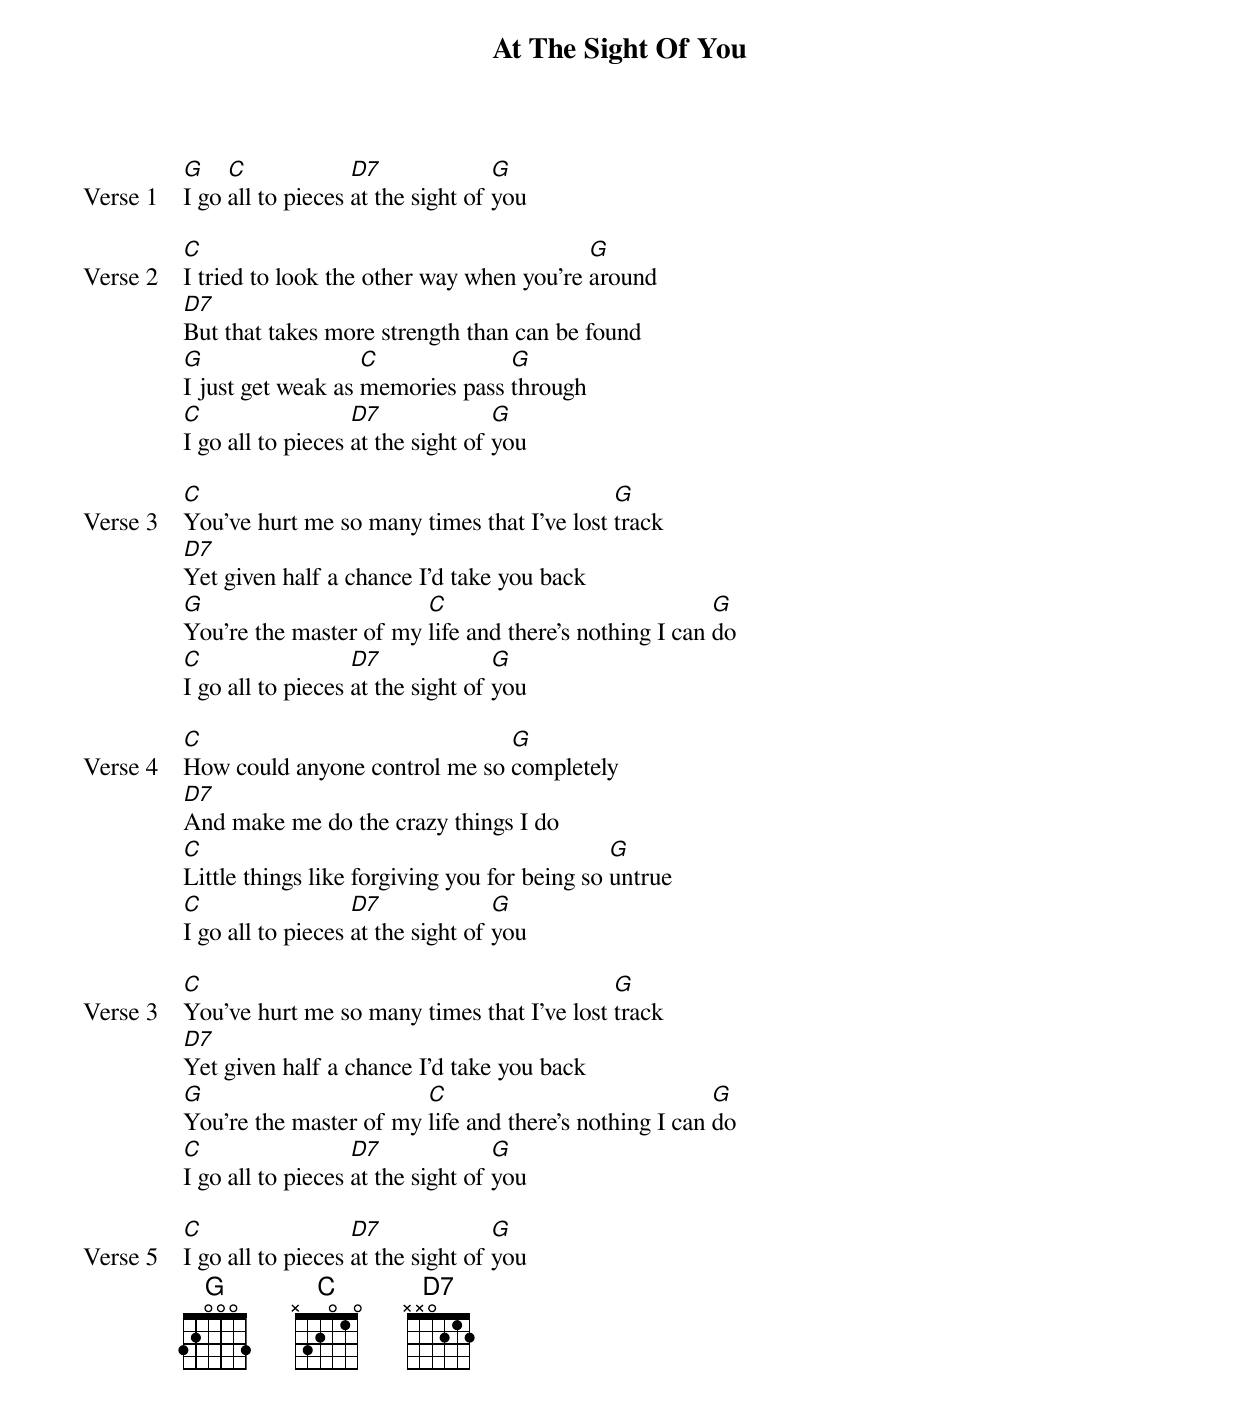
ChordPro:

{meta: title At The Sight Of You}
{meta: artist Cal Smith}
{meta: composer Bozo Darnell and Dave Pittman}

{start_of_verse: Verse 1}
[G]I go [C]all to pieces [D7]at the sight of [G]you
{end_of_verse}

{start_of_verse: Verse 2}
[C]I tried to look the other way when you're [G]around
[D7]But that takes more strength than can be found
[G]I just get weak as [C]memories pass [G]through
[C]I go all to pieces [D7]at the sight of [G]you
{end_of_verse}

{start_of_verse: Verse 3}
[C]You've hurt me so many times that I've lost [G]track
[D7]Yet given half a chance I’d take you back
[G]You're the master of my [C]life and there's nothing I can [G]do
[C]I go all to pieces [D7]at the sight of [G]you
{end_of_verse}

{start_of_verse: Verse 4}
[C]How could anyone control me so [G]completely
[D7]And make me do the crazy things I do
[C]Little things like forgiving you for being so [G]untrue
[C]I go all to pieces [D7]at the sight of [G]you
{end_of_verse}

{start_of_verse: Verse 3}
[C]You've hurt me so many times that I've lost [G]track
[D7]Yet given half a chance I’d take you back
[G]You're the master of my [C]life and there's nothing I can [G]do
[C]I go all to pieces [D7]at the sight of [G]you
{end_of_verse}

{start_of_verse: Verse 5}
[C]I go all to pieces [D7]at the sight of [G]you
{end_of_verse}
